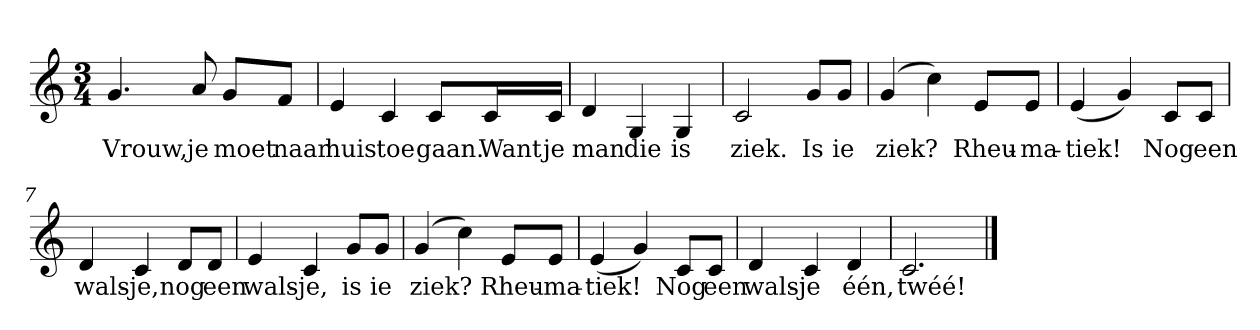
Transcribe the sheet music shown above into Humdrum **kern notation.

**kern	**text
*part1	*part1
*staff1	*staff1
*clefG2	*
*k[]	*
*C:	*
*M3/4	*
*MM120	*
=1	=1
4.g	Vrouw,
8a	je
8g/L	moet
8f/J	naar
=2	=2
4e	huis
4c	toe
8c/L	gaan.
16c/L	Want
16c/JJ	je
=3	=3
4d	man
4G	die
4G	is
=4	=4
2c	ziek.
8g/L	Is
8g/J	ie
=5	=5
(4g	ziek?
4cc)	.
8e/L	Rheu-
8e/J	-ma-
=6	=6
(4e	-tiek!
4g)	.
8c/L	Nog
8c/J	een
=7	=7
4d	wals-
4c	-je,
8d/L	nog
8d/J	een
=8	=8
4e	wals-
4c	-je,
8g/L	is
8g/J	ie
=9	=9
(4g	ziek?
4cc)	.
8e/L	Rheu-
8e/J	-ma-
=10	=10
(4e	-tiek!
4g)	.
8c/L	Nog
8c/J	een
=11	=11
4d	wals-
4c	-je
4d	één,
=12	=12
2.c	twéé!
==	==
*-	*-
